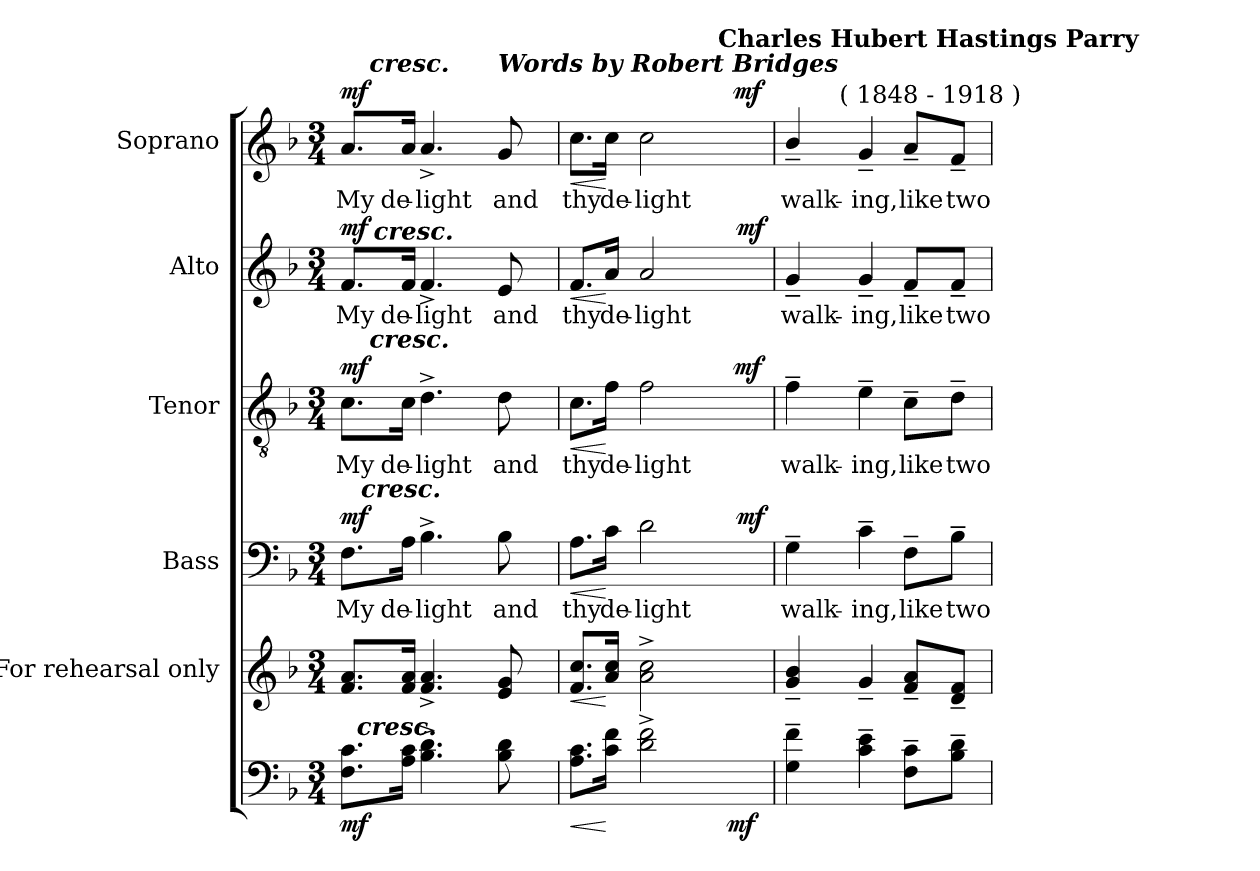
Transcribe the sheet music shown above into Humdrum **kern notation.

**kern	**dynam	**kern	**dynam	**kern	**text	**dynam	**kern	**text	**dynam	**kern	**text	**dynam	**kern	**text	**dynam
*part6	*part6	*part5	*part5	*part4	*part4	*part4	*part3	*part3	*part3	*part2	*part2	*part2	*part1	*part1	*part1
*staff6	*staff6	*staff5	*staff5	*staff4	*staff4	*staff4	*staff3	*staff3	*staff3	*staff2	*staff2	*staff2	*staff1	*staff1	*staff1
*	*	*I"For  rehearsal  only	*	*I"Bass	*	*	*I"Tenor	*	*	*I"Alto	*	*	*I"Soprano	*	*
*	*	*	*	*I'B	*	*	*I'T	*	*	*I'A	*	*	*I'S	*	*
!!LO:PB:g=z
*clefF4	*	*clefG2	*	*clefF4	*	*	*clefGv2	*	*	*clefG2	*	*	*clefG2	*	*
*	*	*	*	*	*	*	*ITrd7c12	*	*	*	*	*	*	*	*
*k[b-]	*	*k[b-]	*	*k[b-]	*	*	*k[b-]	*	*	*k[b-]	*	*	*k[b-]	*	*
*F:	*	*F:	*	*F:	*	*	*F:	*	*	*F:	*	*	*F:	*	*
*M3/4	*	*M3/4	*	*M3/4	*	*	*M3/4	*	*	*M3/4	*	*	*M3/4	*	*
*MM75	*	*MM75	*	*MM75	*	*	*MM75	*	*	*MM75	*	*	*MM75	*	*
=1	=1	=1	=1	=1	=1	=1	=1	=1	=1	=1	=1	=1	=1	=1	=1
!	!	!	!	!	!LO:LY:b:color=#000000	!	!	!	!	!	!	!	!	!	!
!	!	!	!	!	!	!	!	!LO:LY:b:color=#000000	!	!	!	!	!	!	!
!	!	!	!	!	!	!	!	!	!	!	!LO:LY:b:color=#000000	!	!	!	!
!	!	!	!	!	!	!	!	!	!	!	!	!	!LO:TX:a:B:t=Editor&colon; John Henry Fowler	!	!
!	!	!	!	!	!	!	!	!	!	!	!	!	!LO:TX:a:Bi:t=(  Revision&colon;   3 - 8 - 2008  )	!	!
!	!	!	!	!	!	!	!	!	!	!	!	!	!LO:TX:a:Bi:t=Allegro	!	!
!	!	!	!	!	!	!	!	!	!	!	!	!	!	!LO:LY:b:color=#000000	!
*^	*	*	*	*^	*	*	*^	*	*	*^	*	*	*^	*	*
8.Fi\ 8.ciL	32ryy	mf	8.fi/ 8.aiL	.	8.Fi\L	32ryy	My	mf	8.Ci\L	32ryy	My	mf	8.fi/L	32ryy	My	mf	8.ai/L	32ryy	My	mf
.	256ryy	.	.	.	.	128ryy	.	.	.	64ryy	.	.	.	64ryy	.	.	.	64ryy	.	.
.	1024ryy	.	.	.	.	.	.	.	.	.	.	.	.	.	.	.	.	.	.	.
!	!LO:TX:a:Bi:t=cresc.	!	!	!	!	!	!	!	!	!	!	!	!	!	!	!	!	!	!	!
.	2ryy	.	.	.	.	.	.	.	.	.	.	.	.	.	.	.	.	.	.	.
.	.	.	.	.	.	512ryy	.	.	.	.	.	.	.	.	.	.	.	.	.	.
!	!	!	!	!	!	!LO:TX:a:Bi:t=cresc.	!	!	!	!	!	!	!	!	!	!	!	!	!	!
.	.	.	.	.	.	2ryy	.	.	.	.	.	.	.	.	.	.	.	.	.	.
.	.	.	.	.	.	.	.	.	.	256.ryy	.	.	.	128ryy	.	.	.	256.ryy	.	.
!	!	!	!	!	!	!	!	!	!	!	!	!	!	!	!	!	!	!LO:TX:a:Bi:t=cresc.	!	!
!	!	!	!	!	!	!	!	!	!	!LO:TX:a:Bi:t=cresc.	!	!	!	!	!	!	!	!	!	!
.	.	.	.	.	.	.	.	.	.	2ryy	.	.	.	.	.	.	.	2ryy	.	.
.	.	.	.	.	.	.	.	.	.	.	.	.	.	512.ryy	.	.	.	.	.	.
!	!	!	!	!	!	!	!	!	!	!	!	!	!	!LO:TX:a:Bi:t=cresc.	!	!	!	!	!	!
.	.	.	.	.	.	.	.	.	.	.	.	.	.	2ryy	.	.	.	.	.	.
!	!	!	!	!	!	!	!LO:LY:b:color=#000000	!	!	!	!	!	!	!	!	!	!	!	!	!
!	!	!	!	!	!	!	!	!	!	!	!LO:LY:b:color=#000000	!	!	!	!	!	!	!	!	!
!	!	!	!	!	!	!	!	!	!	!	!	!	!	!	!LO:LY:b:color=#000000	!	!	!	!	!
!	!	!	!	!	!	!	!	!	!	!	!	!	!	!	!	!	!	!	!LO:LY:b:color=#000000	!
16Ai\ 16ciJk	.	.	16fi/ 16aiJk	.	16Ai\Jk	.	de-	.	16Ci\Jk	.	de-	.	16fi/Jk	.	de-	.	16ai/Jk	.	de-	.
!	!	!	!	!	!	!	!LO:LY:b:color=#000000	!	!	!	!	!	!	!	!	!	!	!	!	!
!	!	!	!	!	!	!	!	!	!	!	!LO:LY:b:color=#000000	!	!	!	!	!	!	!	!	!
!	!	!	!	!	!	!	!	!	!	!	!	!	!	!	!LO:LY:b:color=#000000	!	!	!	!	!
!	!	!	!	!	!	!	!	!	!	!	!	!	!	!	!	!	!	!	!LO:LY:b:color=#000000	!
4.B-i\^ 4.di^	.	.	4.fi/^ 4.ai^	.	4.B-^i\	.	-light	.	4.D^i\	.	-light	.	4.f^i/	.	-light	.	4.a^i/	.	-light	.
.	8ryy	.	.	.	.	.	.	.	.	.	.	.	.	.	.	.	.	.	.	.
.	.	.	.	.	.	8ryy	.	.	.	.	.	.	.	.	.	.	.	.	.	.
.	.	.	.	.	.	.	.	.	.	8ryy	.	.	.	.	.	.	.	8ryy	.	.
.	.	.	.	.	.	.	.	.	.	.	.	.	.	8ryy	.	.	.	.	.	.
!	!	!	!	!	!	!	!LO:LY:b:color=#000000	!	!	!	!	!	!	!	!	!	!	!	!	!
!	!	!	!	!	!	!	!	!	!	!	!LO:LY:b:color=#000000	!	!	!	!	!	!	!	!	!
!	!	!	!	!	!	!	!	!	!	!	!	!	!	!	!LO:LY:b:color=#000000	!	!	!	!	!
!	!	!	!	!	!	!	!	!	!	!	!	!	!	!	!	!	!LO:TX:a:Bi:t=Words by Robert Bridges	!	!	!
!	!	!	!	!	!	!	!	!	!	!	!	!	!	!	!	!	!	!	!LO:LY:b:color=#000000	!
8B-i\ 8di	.	.	8ei/ 8gi	.	8B-i\	.	and	.	8Di\	.	and	.	8ei/	.	and	.	8gi/	.	and	.
.	16ryy	.	.	.	.	.	.	.	.	.	.	.	.	.	.	.	.	.	.	.
.	.	.	.	.	.	16ryy	.	.	.	.	.	.	.	.	.	.	.	.	.	.
.	.	.	.	.	.	.	.	.	.	16ryy	.	.	.	.	.	.	.	16ryy	.	.
.	.	.	.	.	.	.	.	.	.	.	.	.	.	16ryy	.	.	.	.	.	.
.	64ryy	.	.	.	.	.	.	.	.	.	.	.	.	.	.	.	.	.	.	.
.	.	.	.	.	.	64ryy	.	.	.	.	.	.	.	.	.	.	.	.	.	.
.	128ryy	.	.	.	.	.	.	.	.	.	.	.	.	.	.	.	.	.	.	.
.	.	.	.	.	.	.	.	.	.	128ryy	.	.	.	.	.	.	.	128ryy	.	.
.	.	.	.	.	.	256.ryy	.	.	.	.	.	.	.	.	.	.	.	.	.	.
.	.	.	.	.	.	.	.	.	.	.	.	.	.	256ryy	.	.	.	.	.	.
.	512.ryy	.	.	.	.	.	.	.	.	.	.	.	.	.	.	.	.	.	.	.
.	.	.	.	.	.	.	.	.	.	512ryy	.	.	.	.	.	.	.	512ryy	.	.
.	.	.	.	.	.	.	.	.	.	.	.	.	.	1024ryy	.	.	.	.	.	.
=2	=2	=2	=2	=2	=2	=2	=2	=2	=2	=2	=2	=2	=2	=2	=2	=2	=2	=2	=2	=2
!	!	!LO:HP:b	!	!LO:HP:b	!	!	!	!	!	!	!	!	!	!	!	!	!	!	!	!
*	*	*	*	*	*	*	*	*	*	*	*	*	*	*	*	*	*v	*v	*	*
*	*	*	*	*	*	*	*	*	*	*	*	*	*	*	*	*	*^	*	*
!	!	!	!	!	!	!	!LO:LY:b:color=#000000	!LO:HP:b	!	!	!	!	!	!	!	!	!	!	!	!
*	*	*	*	*	*	*	*	*	*	*	*	*	*	*	*	*	*v	*v	*	*
*	*	*	*	*	*	*	*	*	*	*	*	*	*	*	*	*	*^	*	*
!	!	!	!	!	!	!	!	!	!	!	!LO:LY:b:color=#000000	!LO:HP:b	!	!	!	!	!	!	!	!
*	*	*	*	*	*	*	*	*	*	*	*	*	*	*	*	*	*v	*v	*	*
*	*	*	*	*	*	*	*	*	*	*	*	*	*	*	*	*	*^	*	*
!	!	!	!	!	!	!	!	!	!	!	!	!	!	!	!LO:LY:b:color=#000000	!LO:HP:b	!	!	!	!
*	*	*	*	*	*	*	*	*	*	*	*	*	*	*	*	*	*v	*v	*	*
*	*	*	*	*	*	*	*	*	*	*	*	*	*	*	*	*	*^	*	*
!	!	!	!	!	!	!	!	!	!	!	!	!	!	!	!	!	!	!	!LO:LY:b:color=#000000	!LO:HP:b
*	*	*	*	*	*	*	*	*	*	*	*	*	*	*	*	*	*	*^	*	*
8.Ai\ 8.ciL	2ryy	<	8.fi/ 8.cciL	<	8.Ai\L	2ryy	thy	<	8.Ci\L	2ryy	thy	<	8.fi/L	2ryy	thy	<	8.cci\L	2ryy	2ryy	thy	<
!	!	!	!	!	!	!	!LO:LY:b:color=#000000	!	!	!	!	!	!	!	!	!	!	!	!	!	!
!	!	!	!	!	!	!	!	!	!	!	!LO:LY:b:color=#000000	!	!	!	!	!	!	!	!	!	!
!	!	!	!	!	!	!	!	!	!	!	!	!	!	!	!LO:LY:b:color=#000000	!	!	!	!	!	!
!	!	!	!	!	!	!	!	!	!	!	!	!	!	!	!	!	!	!	!	!LO:LY:b:color=#000000	!
16ci\ 16fiJk	.	[	16ai/ 16cciJk	[	16ci\Jk	.	de-	[	16Fi\Jk	.	de-	[	16ai/Jk	.	de-	[	16cci\Jk	.	.	de-	[
!	!	!	!	!	!	!	!LO:LY:b:color=#000000	!	!	!	!	!	!	!	!	!	!	!	!	!	!
!	!	!	!	!	!	!	!	!	!	!	!LO:LY:b:color=#000000	!	!	!	!	!	!	!	!	!	!
!	!	!	!	!	!	!	!	!	!	!	!	!	!	!	!LO:LY:b:color=#000000	!	!	!	!	!	!
!	!	!	!	!	!	!	!	!	!	!	!	!	!	!	!	!	!	!	!	!LO:LY:b:color=#000000	!
2di\^ 2fi^	.	.	2ai\^ 2cci^	.	2di\	.	-light	.	2Fi\	.	-light	.	2ai/	.	-light	.	2cci\	.	.	-light	.
.	8ryy	.	.	.	.	8ryy	.	.	.	8ryy	.	.	.	8ryy	.	.	.	8ryy	8ryy	.	.
.	32ryy	.	.	.	.	32ryy	.	.	.	32.ryy	.	.	.	32ryy	.	.	.	32.ryy	64ryy	.	.
.	.	.	.	.	.	.	.	.	.	.	.	.	.	.	.	.	.	.	512ryy	.	.
!	!	!	!	!	!	!	!	!	!	!	!	!	!	!	!	!	!	!	!LO:TX:a:B:t=Charles Hubert Hastings Parry	!	!
.	.	.	.	.	.	.	.	.	.	.	.	.	.	.	.	.	.	.	16ryy	.	.
.	256ryy	.	.	.	.	64ryy	.	.	.	.	.	.	.	64ryy	.	.	.	.	.	.	.
.	16ryy	mf	.	.	.	.	.	.	.	.	.	.	.	.	.	.	.	.	.	.	.
.	.	.	.	.	.	256ryy	.	.	.	16ryy	.	mf	.	256ryy	.	.	.	16ryy	.	.	mf
.	.	.	.	.	.	16ryy	.	mf	.	.	.	.	.	16ryy	.	mf	.	.	.	.	.
.	.	.	.	.	.	.	.	.	.	.	.	.	.	.	.	.	.	.	32ryy	.	.
.	64..ryy	.	.	.	.	.	.	.	.	.	.	.	.	.	.	.	.	.	.	.	.
.	.	.	.	.	.	.	.	.	.	64ryy	.	.	.	.	.	.	.	64ryy	.	.	.
.	.	.	.	.	.	.	.	.	.	.	.	.	.	.	.	.	.	.	128..ryy	.	.
.	.	.	.	.	.	128.ryy	.	.	.	.	.	.	.	128.ryy	.	.	.	.	.	.	.
*	*	*	*	*	*v	*v	*	*	*	*	*	*	*v	*v	*	*	*v	*v	*v	*	*
*v	*v	*	*	*	*	*	*	*v	*v	*	*	*	*	*	*	*	*
=3	=3	=3	=3	=3	=3	=3	=3	=3	=3	=3	=3	=3	=3	=3	=3
*^	*	*	*	*^	*	*	*^	*	*	*^	*	*	*^	*	*
*	*	*	*	*	*	*	*	*	*	*	*	*	*	*	*	*	*	*^	*	*
!	!	!	!	!	!	!	!LO:LY:b:color=#000000	!	!	!	!	!	!	!	!	!	!	!	!	!	!
*	*	*	*	*	*v	*v	*	*	*	*	*	*	*v	*v	*	*	*v	*v	*v	*	*
*v	*v	*	*	*	*	*	*	*v	*v	*	*	*	*	*	*	*	*
*^	*	*	*	*^	*	*	*^	*	*	*^	*	*	*^	*	*
*	*	*	*	*	*	*	*	*	*	*	*	*	*	*	*	*	*	*^	*	*
!	!	!	!	!	!	!	!	!	!	!	!LO:LY:b:color=#000000	!	!	!	!	!	!	!	!	!	!
*	*	*	*	*	*v	*v	*	*	*	*	*	*	*v	*v	*	*	*v	*v	*v	*	*
*v	*v	*	*	*	*	*	*	*v	*v	*	*	*	*	*	*	*	*
*^	*	*	*	*^	*	*	*^	*	*	*^	*	*	*^	*	*
*	*	*	*	*	*	*	*	*	*	*	*	*	*	*	*	*	*	*^	*	*
!	!	!	!	!	!	!	!	!	!	!	!	!	!	!	!LO:LY:b:color=#000000	!	!	!	!	!	!
*	*	*	*	*	*v	*v	*	*	*	*	*	*	*v	*v	*	*	*v	*v	*v	*	*
*v	*v	*	*	*	*	*	*	*v	*v	*	*	*	*	*	*	*	*
*^	*	*	*	*^	*	*	*^	*	*	*^	*	*	*^	*	*
*	*	*	*	*	*	*	*	*	*	*	*	*	*	*	*	*	*	*^	*	*
!	!	!	!	!	!	!	!	!	!	!	!	!	!	!	!	!	!	!	!	!LO:LY:b:color=#000000	!
*	*	*	*	*	*v	*v	*	*	*	*	*	*	*v	*v	*	*	*	*v	*v	*	*
*v	*v	*	*	*	*	*	*	*v	*v	*	*	*	*	*	*	*	*	*
4Gi\~ 4fi~	.	4gi/~ 4b-i~	.	4G~i\	walk-	.	4F~i\	walk-	.	4g~i/	walk-	.	4b-~i/	8ryy	walk-	.
.	.	.	.	.	.	.	.	.	.	.	.	.	.	32ryy	.	.
.	.	.	.	.	.	.	.	.	.	.	.	.	.	64ryy	.	.
.	.	.	.	.	.	.	.	.	.	.	.	.	.	128...ryy	.	.
!	!	!	!	!	!	!	!	!	!	!	!	!	!	!LO:TX:a:t=( 1848 - 1918 )	!	!
.	.	.	.	.	.	.	.	.	.	.	.	.	.	2ryy	.	.
!	!	!	!	!	!LO:LY:b:color=#000000	!	!	!	!	!	!	!	!	!	!	!
!	!	!	!	!	!	!	!	!LO:LY:b:color=#000000	!	!	!	!	!	!	!	!
!	!	!	!	!	!	!	!	!	!	!	!LO:LY:b:color=#000000	!	!	!	!	!
!	!	!	!	!	!	!	!	!	!	!	!	!	!	!	!LO:LY:b:color=#000000	!
4ci\~ 4ei~	.	4g~i/	.	4c~i\	-ing,	.	4E~i\	-ing,	.	4g~i/	-ing,	.	4g~i/	.	-ing,	.
!	!	!	!	!	!LO:LY:b:color=#000000	!	!	!	!	!	!	!	!	!	!	!
!	!	!	!	!	!	!	!	!LO:LY:b:color=#000000	!	!	!	!	!	!	!	!
!	!	!	!	!	!	!	!	!	!	!	!LO:LY:b:color=#000000	!	!	!	!	!
!	!	!	!	!	!	!	!	!	!	!	!	!	!	!	!LO:LY:b:color=#000000	!
8Fi\~ 8ci~L	.	8fi/~ 8ai~L	.	8F~i\L	like	.	8C~i\L	like	.	8f~i/L	like	.	8a~i/L	.	like	.
!	!	!	!	!	!LO:LY:b:color=#000000	!	!	!	!	!	!	!	!	!	!	!
!	!	!	!	!	!	!	!	!LO:LY:b:color=#000000	!	!	!	!	!	!	!	!
!	!	!	!	!	!	!	!	!	!	!	!LO:LY:b:color=#000000	!	!	!	!	!
!	!	!	!	!	!	!	!	!	!	!	!	!	!	!	!LO:LY:b:color=#000000	!
8B-i\~ 8di~J	.	8di/~ 8fi~J	.	8B-~i\J	two	.	8D~i\J	two	.	8f~i/J	two	.	8f~i/J	.	two	.
.	.	.	.	.	.	.	.	.	.	.	.	.	.	16ryy	.	.
.	.	.	.	.	.	.	.	.	.	.	.	.	.	1024ryy	.	.
*	*	*	*	*	*	*	*	*	*	*	*	*	*v	*v	*	*
=	=	=	=	=	=	=	=	=	=	=	=	=	=	=	=
*-	*-	*-	*-	*-	*-	*-	*-	*-	*-	*-	*-	*-	*-	*-	*-
